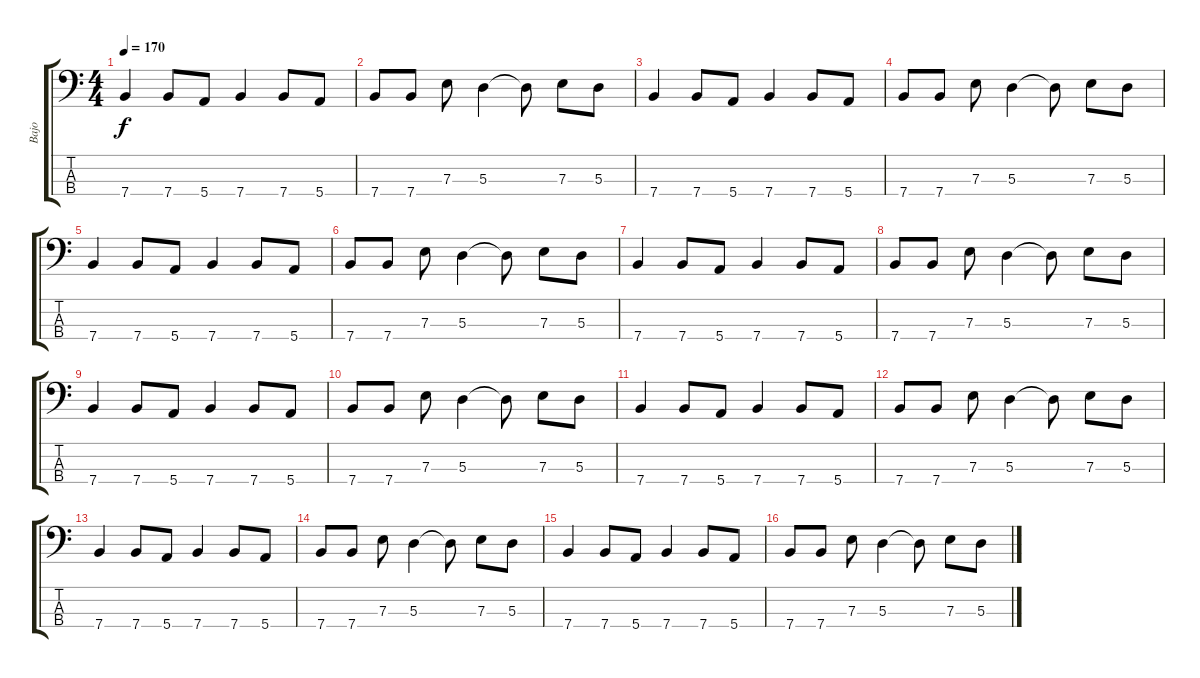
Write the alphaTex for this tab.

\track ("Bajo" "Bajo") {instrument electricbassfinger}
\staff {score tabs}
\tuning (G2 D2 A1 E1) {hide}
\ts (4 4)
\tempo 170
\clef f4
\ks c
7.4.4{dy f} 7.4.8 5.4.8 7.4.4 7.4.8 5.4.8 |
7.4.8 7.4.8 7.3.8 5.3.4 5.3{t}.8 7.3.8 5.3.8 |
7.4.4 7.4.8 5.4.8 7.4.4 7.4.8 5.4.8 |
7.4.8 7.4.8 7.3.8 5.3.4 5.3{t}.8 7.3.8 5.3.8 |
7.4.4 7.4.8 5.4.8 7.4.4 7.4.8 5.4.8 |
7.4.8 7.4.8 7.3.8 5.3.4 5.3{t}.8 7.3.8 5.3.8 |
7.4.4 7.4.8 5.4.8 7.4.4 7.4.8 5.4.8 |
7.4.8 7.4.8 7.3.8 5.3.4 5.3{t}.8 7.3.8 5.3.8 |
7.4.4 7.4.8 5.4.8 7.4.4 7.4.8 5.4.8 |
7.4.8 7.4.8 7.3.8 5.3.4 5.3{t}.8 7.3.8 5.3.8 |
7.4.4 7.4.8 5.4.8 7.4.4 7.4.8 5.4.8 |
7.4.8 7.4.8 7.3.8 5.3.4 5.3{t}.8 7.3.8 5.3.8 |
7.4.4 7.4.8 5.4.8 7.4.4 7.4.8 5.4.8 |
7.4.8 7.4.8 7.3.8 5.3.4 5.3{t}.8 7.3.8 5.3.8 |
7.4.4 7.4.8 5.4.8 7.4.4 7.4.8 5.4.8 |
7.4.8 7.4.8 7.3.8 5.3.4 5.3{t}.8 7.3.8 5.3.8
